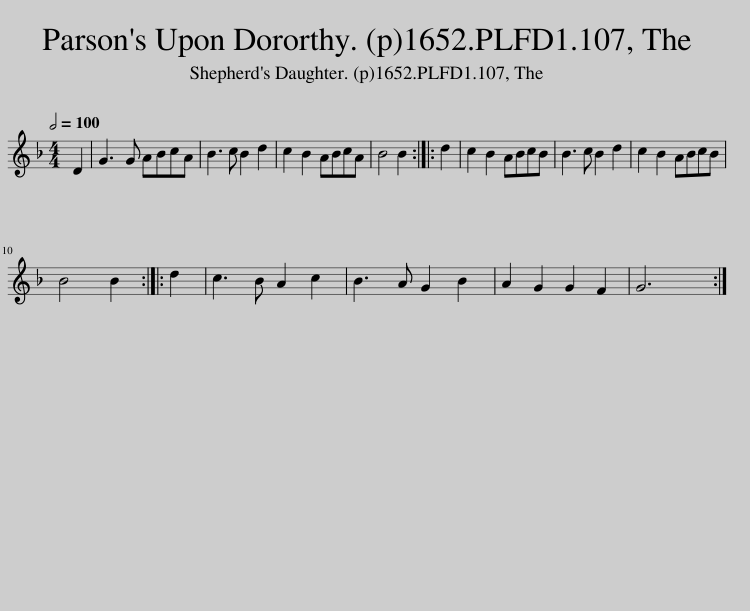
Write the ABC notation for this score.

X:1
L:1/8
Q:1/2=100
M:4/4
I:linebreak $
K:Dmin
V:1 treble
V:1
 D2 | G3 G ABcA | B3 c B2 d2 | c2 B2 ABcA | B4 B2 :: %5
 d2 | c2 B2 ABcB | B3 c B2 d2 | c2 B2 ABcB |$ B4 B2 :: %10
 d2 | c3 B A2 c2 | B3 A G2 B2 | A2 G2 G2 F2 | G6 :| %15
